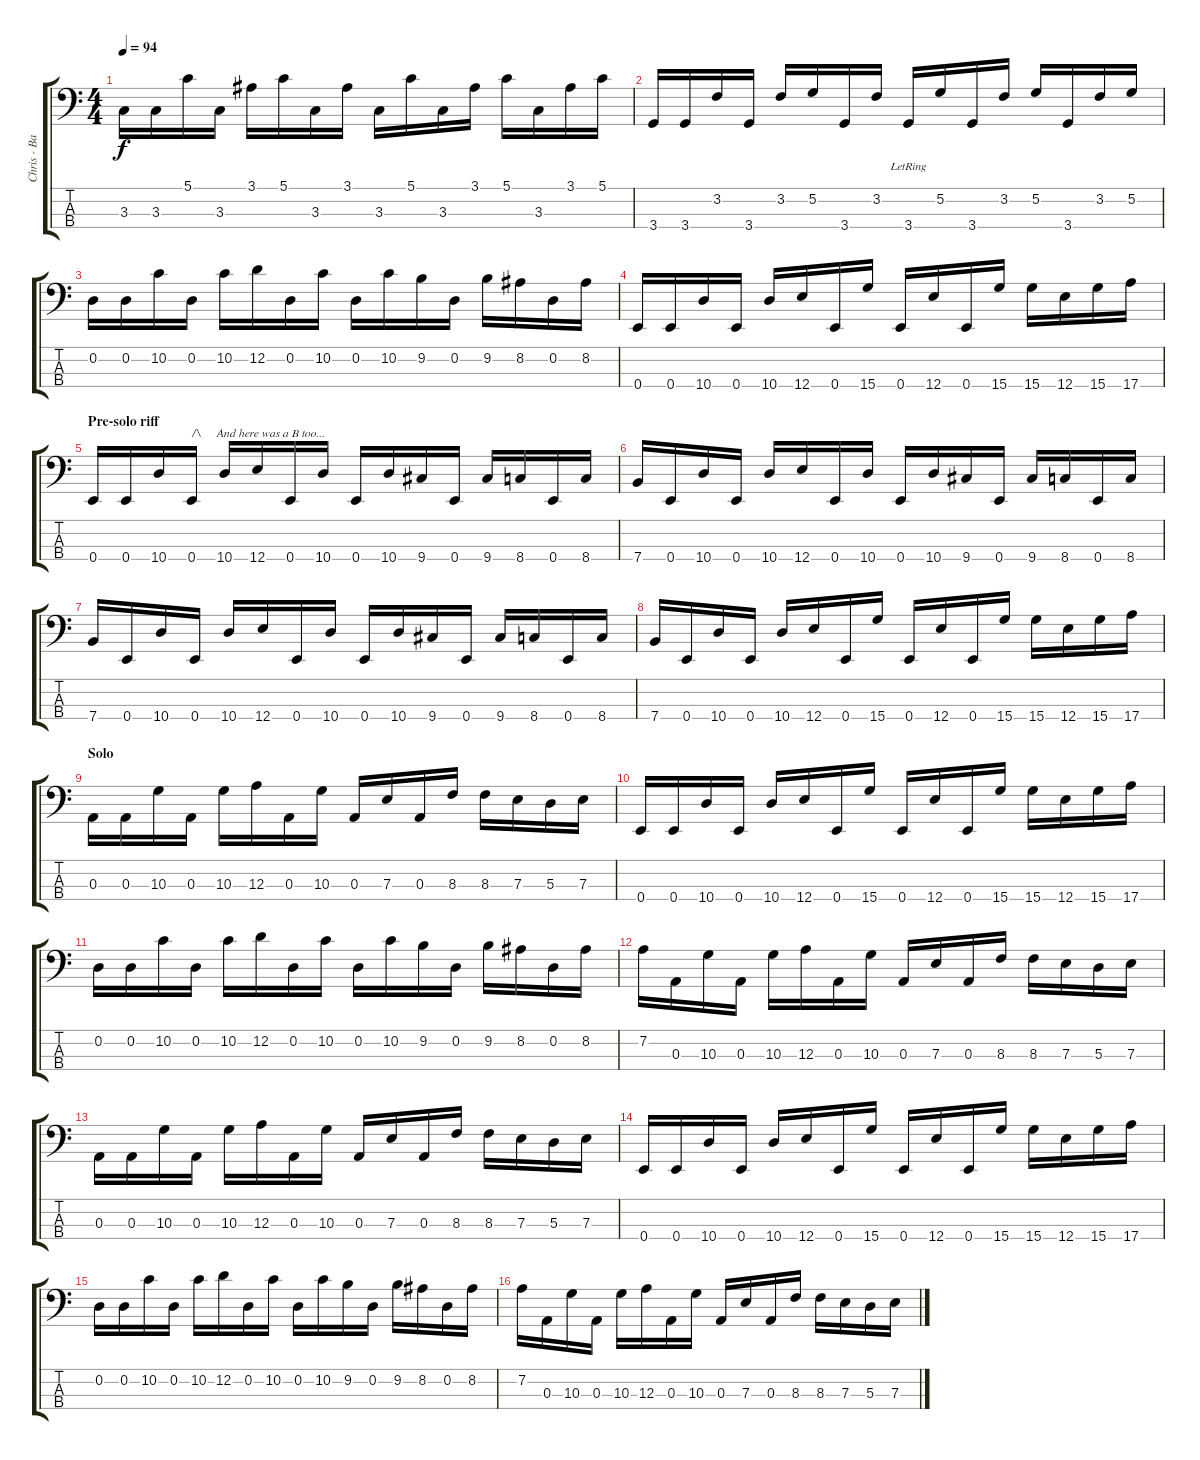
\track ("Chris - Bass" "Chris - Ba") {instrument electricbassfinger}
\staff {score tabs}
\tuning (G2 D2 A1 E1) {hide}
\ts (4 4)
\tempo 94
\clef f4
\ks c
3.3.16{dy f} 3.3.16 5.1.16 3.3.16 3.1.16 5.1.16 3.3.16 3.1.16 3.3.16 5.1.16 3.3.16 3.1.16 5.1.16 3.3.16 3.1.16 5.1.16 |
3.4.16 3.4.16 3.2.16 3.4.16 3.2.16 5.2.16 3.4.16 3.2.16 3.4{lr}.16 5.2.16 3.4.16 3.2.16 5.2.16 3.4.16 3.2.16 5.2.16 |
0.2.16 0.2.16 10.2.16 0.2.16 10.2.16 12.2.16 0.2.16 10.2.16 0.2.16 10.2.16 9.2.16 0.2.16 9.2.16 8.2.16 0.2.16 8.2.16 |
0.4.16 0.4.16 10.4.16 0.4.16 10.4.16 12.4.16 0.4.16 15.4.16 0.4.16 12.4.16 0.4.16 15.4.16 15.4.16 12.4.16 15.4.16 17.4.16 |
\section ("" "Pre-solo riff")
0.4.16 0.4.16 10.4.16 0.4.16{txt "/\\     And here was a B too..."} 10.4.16 12.4.16 0.4.16 10.4.16 0.4.16 10.4.16 9.4.16 0.4.16 9.4.16 8.4.16 0.4.16 8.4.16 |
7.4.16 0.4.16 10.4.16 0.4.16 10.4.16 12.4.16 0.4.16 10.4.16 0.4.16 10.4.16 9.4.16 0.4.16 9.4.16 8.4.16 0.4.16 8.4.16 |
7.4.16 0.4.16 10.4.16 0.4.16 10.4.16 12.4.16 0.4.16 10.4.16 0.4.16 10.4.16 9.4.16 0.4.16 9.4.16 8.4.16 0.4.16 8.4.16 |
7.4.16 0.4.16 10.4.16 0.4.16 10.4.16 12.4.16 0.4.16 15.4.16 0.4.16 12.4.16 0.4.16 15.4.16 15.4.16 12.4.16 15.4.16 17.4.16 |
\section ("" "Solo")
0.3.16 0.3.16 10.3.16 0.3.16 10.3.16 12.3.16 0.3.16 10.3.16 0.3.16 7.3.16 0.3.16 8.3.16 8.3.16 7.3.16 5.3.16 7.3.16 |
0.4.16 0.4.16 10.4.16 0.4.16 10.4.16 12.4.16 0.4.16 15.4.16 0.4.16 12.4.16 0.4.16 15.4.16 15.4.16 12.4.16 15.4.16 17.4.16 |
0.2.16 0.2.16 10.2.16 0.2.16 10.2.16 12.2.16 0.2.16 10.2.16 0.2.16 10.2.16 9.2.16 0.2.16 9.2.16 8.2.16 0.2.16 8.2.16 |
7.2.16 0.3.16 10.3.16 0.3.16 10.3.16 12.3.16 0.3.16 10.3.16 0.3.16 7.3.16 0.3.16 8.3.16 8.3.16 7.3.16 5.3.16 7.3.16 |
0.3.16 0.3.16 10.3.16 0.3.16 10.3.16 12.3.16 0.3.16 10.3.16 0.3.16 7.3.16 0.3.16 8.3.16 8.3.16 7.3.16 5.3.16 7.3.16 |
0.4.16 0.4.16 10.4.16 0.4.16 10.4.16 12.4.16 0.4.16 15.4.16 0.4.16 12.4.16 0.4.16 15.4.16 15.4.16 12.4.16 15.4.16 17.4.16 |
0.2.16 0.2.16 10.2.16 0.2.16 10.2.16 12.2.16 0.2.16 10.2.16 0.2.16 10.2.16 9.2.16 0.2.16 9.2.16 8.2.16 0.2.16 8.2.16 |
7.2.16 0.3.16 10.3.16 0.3.16 10.3.16 12.3.16 0.3.16 10.3.16 0.3.16 7.3.16 0.3.16 8.3.16 8.3.16 7.3.16 5.3.16 7.3.16
